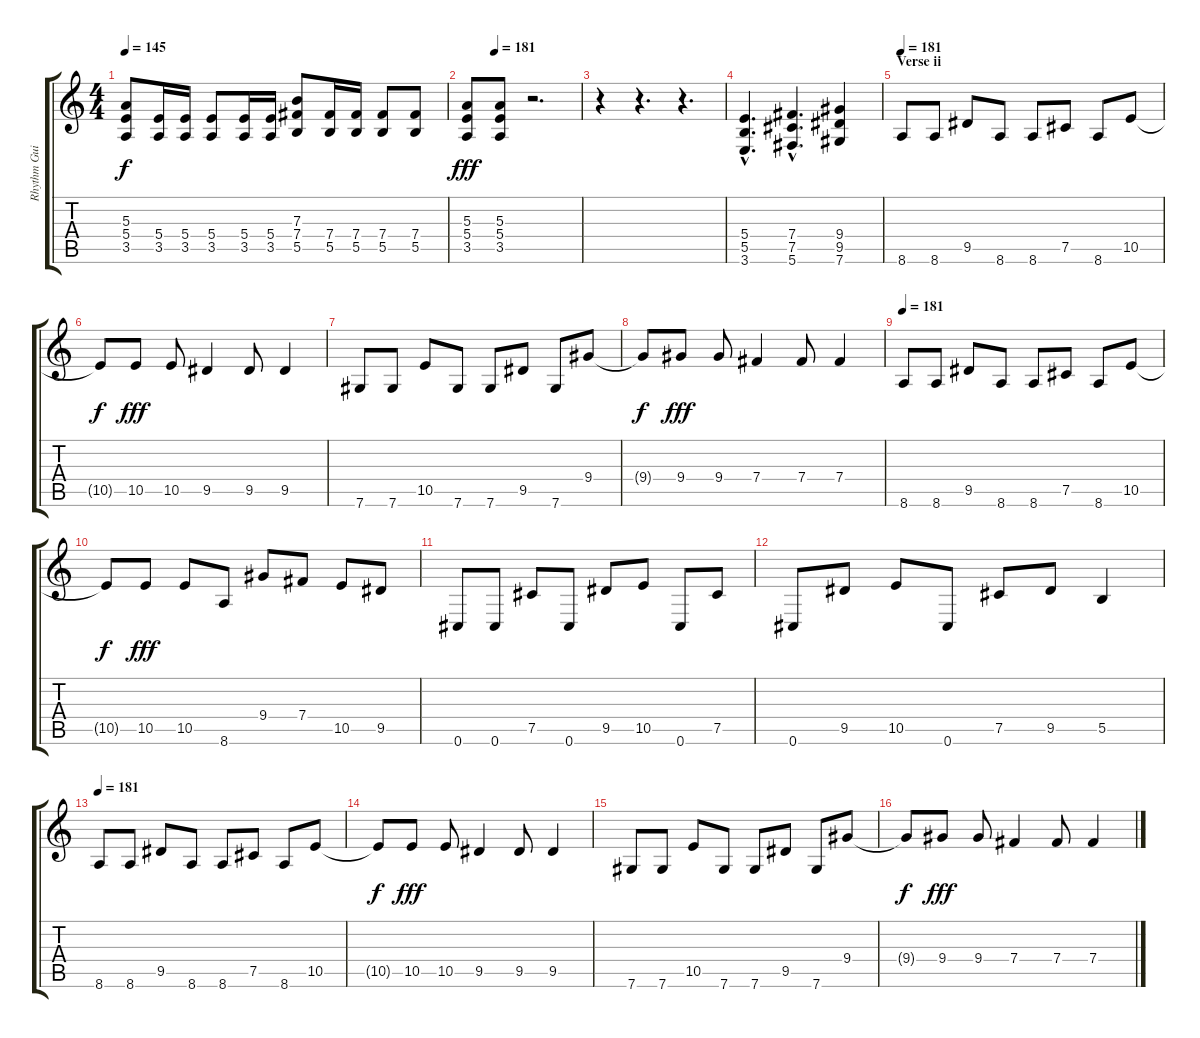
\track ("Rhythm Guitar" "Rhythm Gui") {instrument distortionguitar}
\staff {score tabs}
\tuning (Db4 Ab3 E3 B2 Gb2 Db2) {hide}
\ts (4 4)
\tempo 145
\clef g2
\ks c
(5.3 5.4 3.5).8{dy f} (5.4 3.5).16 (5.4 3.5).16 (5.4 3.5).8 (5.4 3.5).16 (5.4 3.5).16 (7.3 7.4 5.5).8 (7.4 5.5).16 (7.4 5.5).16 (7.4 5.5).8 (7.4 5.5).8 |
\tempo (181 0.25)
(5.3 5.4 3.5).8{dy fff} (5.3 5.4 3.5).8 r.2{d} |
r.4 r.4{d} r.4{d} |
(5.4{hac} 5.5{hac} 3.6{hac}).4{d} (7.4{hac} 7.5{hac} 5.6{hac}).4{d} (9.4 9.5 7.6).4 |
\section ("" "Verse ii")
\tempo 181
8.6.8{instrument distortionguitar} 8.6.8 9.5.8 8.6.8 8.6.8 7.5.8 8.6.8 10.5.8 |
10.5{t}.8{dy f} 10.5.8{dy fff} 10.5.8 9.5.4 9.5.8 9.5.4 |
7.6.8 7.6.8 10.5.8 7.6.8 7.6.8 9.5.8 7.6.8 9.4.8 |
9.4{t}.8{dy f} 9.4.8{dy fff} 9.4.8 7.4.4 7.4.8 7.4.4 |
\tempo 181
8.6.8 8.6.8 9.5.8 8.6.8 8.6.8 7.5.8 8.6.8 10.5.8 |
10.5{t}.8{dy f} 10.5.8{dy fff} 10.5.8 8.6.8 9.4.8 7.4.8 10.5.8 9.5.8 |
0.6.8 0.6.8 7.5.8 0.6.8 9.5.8 10.5.8 0.6.8 7.5.8 |
0.6.8 9.5.8 10.5.8 0.6.8 7.5.8 9.5.8 5.5.4 |
\tempo 181
8.6.8 8.6.8 9.5.8 8.6.8 8.6.8 7.5.8 8.6.8 10.5.8 |
10.5{t}.8{dy f} 10.5.8{dy fff} 10.5.8 9.5.4 9.5.8 9.5.4 |
7.6.8 7.6.8 10.5.8 7.6.8 7.6.8 9.5.8 7.6.8 9.4.8 |
9.4{t}.8{dy f} 9.4.8{dy fff} 9.4.8 7.4.4 7.4.8 7.4.4
